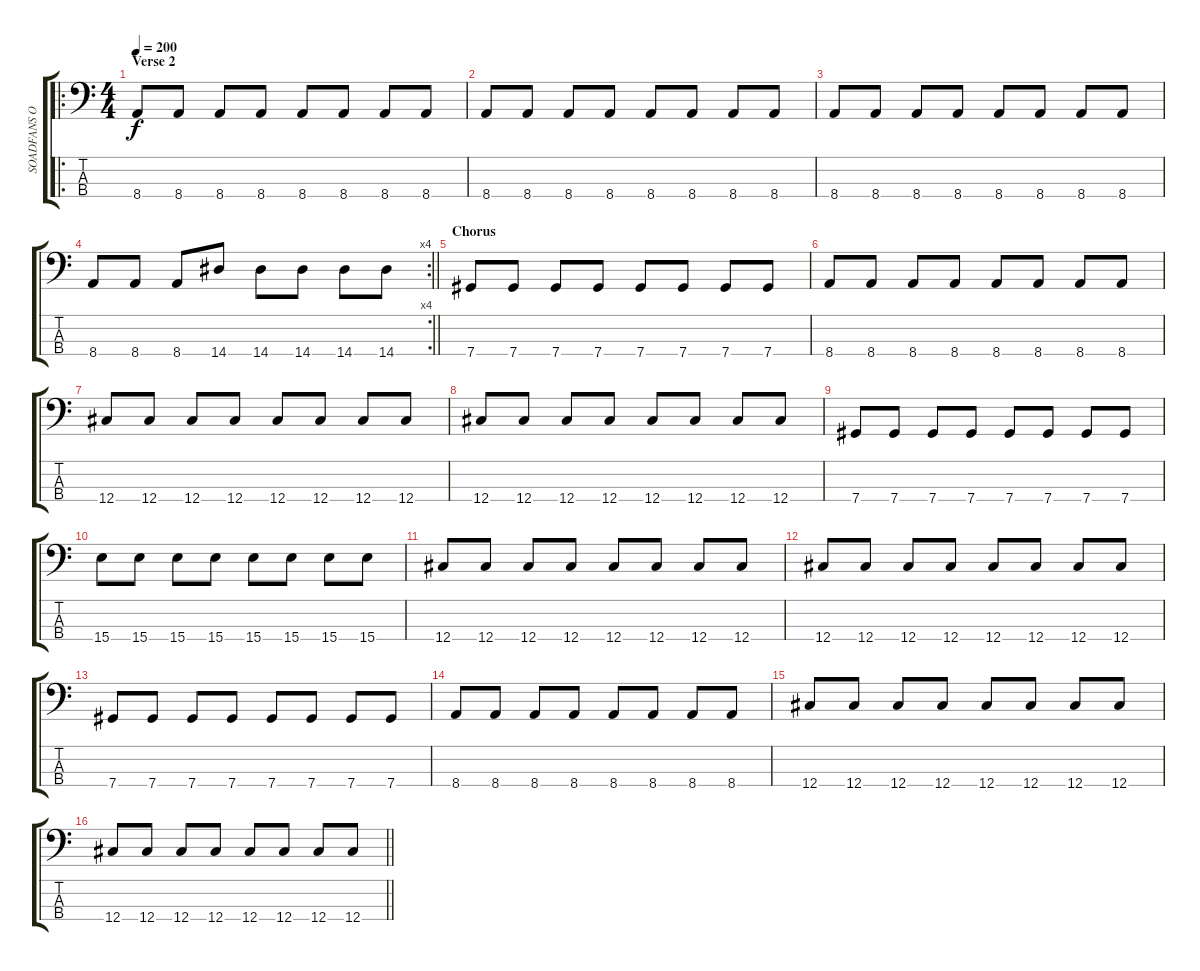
\track ("SOADFANS Owns.  (Bass Track)" "SOADFANS O") {instrument electricbassfinger}
\staff {score tabs}
\tuning (Gb2 Db2 Ab1 Db1) {hide}
\ro
\ts (4 4)
\section ("" "Verse 2")
\tempo 200
\clef f4
\ks c
8.4.8{dy f} 8.4.8 8.4.8 8.4.8 8.4.8 8.4.8 8.4.8 8.4.8 |
8.4.8 8.4.8 8.4.8 8.4.8 8.4.8 8.4.8 8.4.8 8.4.8 |
8.4.8 8.4.8 8.4.8 8.4.8 8.4.8 8.4.8 8.4.8 8.4.8 |
\rc 4
\barLineRight lightlight
8.4.8 8.4.8 8.4.8 14.4.8 14.4.8 14.4.8 14.4.8 14.4.8 |
\section ("" "Chorus")
7.4.8 7.4.8 7.4.8 7.4.8 7.4.8 7.4.8 7.4.8 7.4.8 |
8.4.8 8.4.8 8.4.8 8.4.8 8.4.8 8.4.8 8.4.8 8.4.8 |
12.4.8 12.4.8 12.4.8 12.4.8 12.4.8 12.4.8 12.4.8 12.4.8 |
12.4.8 12.4.8 12.4.8 12.4.8 12.4.8 12.4.8 12.4.8 12.4.8 |
7.4.8 7.4.8 7.4.8 7.4.8 7.4.8 7.4.8 7.4.8 7.4.8 |
15.4.8 15.4.8 15.4.8 15.4.8 15.4.8 15.4.8 15.4.8 15.4.8 |
12.4.8 12.4.8 12.4.8 12.4.8 12.4.8 12.4.8 12.4.8 12.4.8 |
12.4.8 12.4.8 12.4.8 12.4.8 12.4.8 12.4.8 12.4.8 12.4.8 |
7.4.8 7.4.8 7.4.8 7.4.8 7.4.8 7.4.8 7.4.8 7.4.8 |
8.4.8 8.4.8 8.4.8 8.4.8 8.4.8 8.4.8 8.4.8 8.4.8 |
12.4.8 12.4.8 12.4.8 12.4.8 12.4.8 12.4.8 12.4.8 12.4.8 |
\barLineRight lightlight
12.4.8 12.4.8 12.4.8 12.4.8 12.4.8 12.4.8 12.4.8 12.4.8
